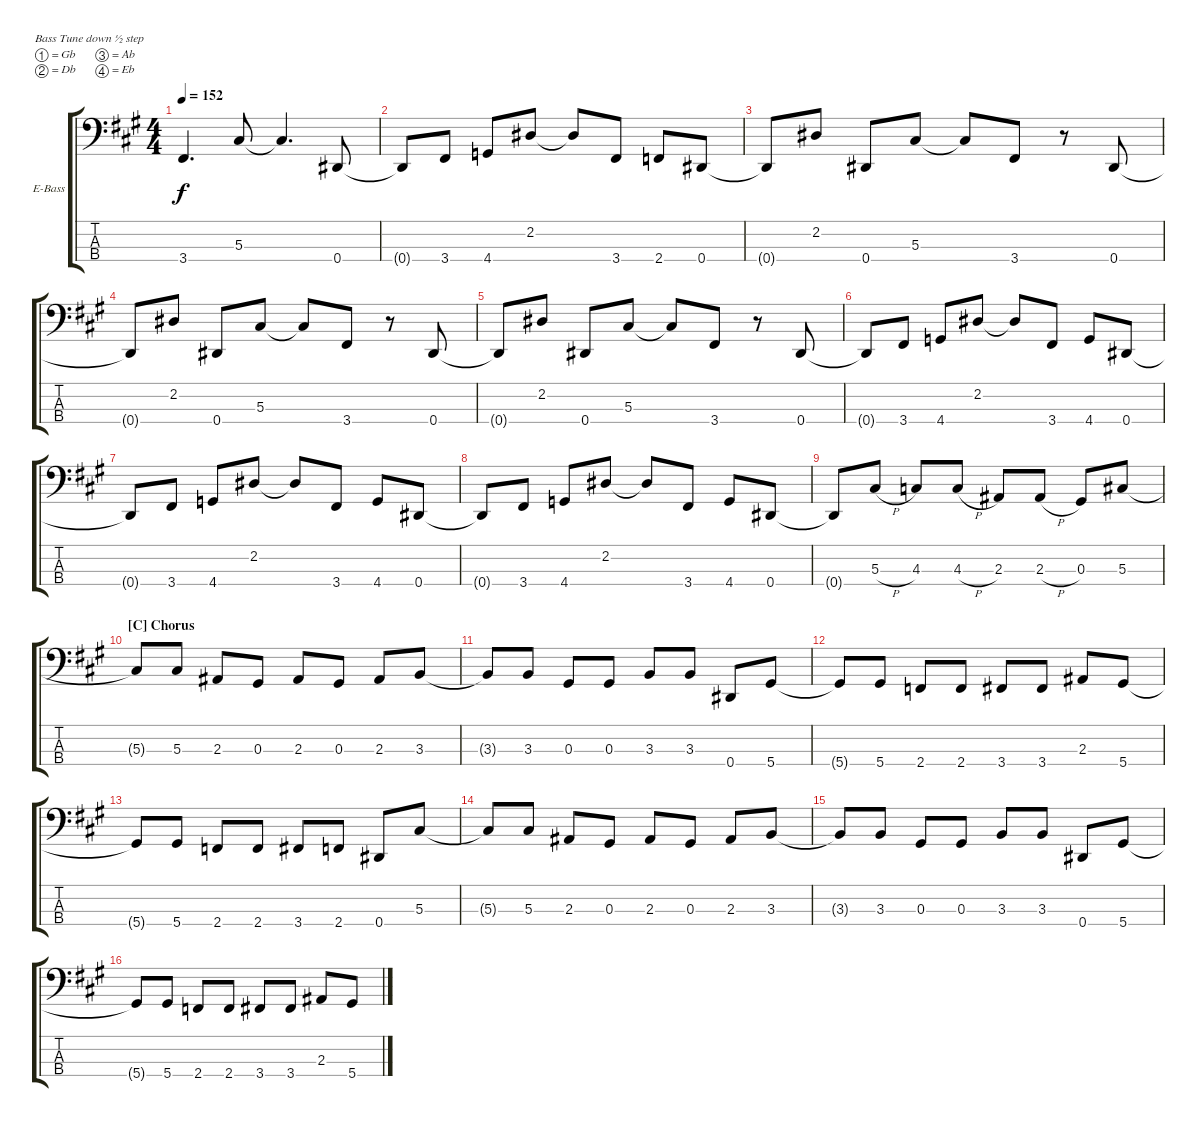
\defaultSystemsLayout 4
\bracketExtendMode groupsimilarinstruments
\firstSystemTrackNameOrientation horizontal
\otherSystemsTrackNameOrientation horizontal
\track ("Bass" "E-Bass") {instrument electricbassfinger}
\staff {score tabs}
\tuning (Gb2 Db2 Ab1 Eb1)
\ts (4 4)
\tempo 152
\clef f4
\scale
1.07062
\ks a
3.4{t}.4{d dy f} 5.3.8 5.3{t}.4{d} 0.4.8 |
\scale
0.929382 0.4{t}.8 3.4.8 4.4.8 2.2.8 2.2{t}.8 3.4.8 2.4.8 0.4.8 |
\scale
1.07062 0.4{t}.8 2.2.8 0.4.8 5.3.8 5.3{t}.8 3.4.8 r.8 0.4.8 |
\scale
0.929382 0.4{t}.8 2.2.8 0.4.8 5.3.8 5.3{t}.8 3.4.8 r.8 0.4.8 |
\scale
1.07062 0.4{t}.8 2.2.8 0.4.8 5.3.8 5.3{t}.8 3.4.8 r.8 0.4.8 |
\scale
0.929382 0.4{t}.8 3.4.8 4.4.8 2.2.8 2.2{t}.8 3.4.8 4.4.8 0.4.8 |
\scale
1.07062 0.4{t}.8 3.4.8 4.4.8 2.2.8 2.2{t}.8 3.4.8 4.4.8 0.4.8 |
\scale
0.929382 0.4{t}.8 3.4.8 4.4.8 2.2.8 2.2{t}.8 3.4.8 4.4.8 0.4.8 |
\scale
1.07062 0.4{t}.8 5.3{h}.8 4.3.8 4.3{h}.8 2.3.8 2.3{h}.8 0.3.8 5.3.8 |
\section ("C" "Chorus")
\scale
0.929382 5.3{t}.8 5.3.8 2.3.8 0.3.8 2.3.8 0.3.8 2.3.8 3.3.8 |
\scale
1.07062 3.3{t}.8 3.3.8 0.3.8 0.3.8 3.3.8 3.3.8 0.4.8 5.4.8 |
\scale
0.929382 5.4{t}.8 5.4.8 2.4.8 2.4.8 3.4.8 3.4.8 2.3.8 5.4.8 |
\scale
1.07062 5.4{t}.8 5.4.8 2.4.8 2.4.8 3.4.8 2.4.8 0.4.8 5.3.8 |
\scale
0.929382 5.3{t}.8 5.3.8 2.3.8 0.3.8 2.3.8 0.3.8 2.3.8 3.3.8 |
\scale
1.07062 3.3{t}.8 3.3.8 0.3.8 0.3.8 3.3.8 3.3.8 0.4.8 5.4.8 |
\scale
0.929382 5.4{t}.8 5.4.8 2.4.8 2.4.8 3.4.8 3.4.8 2.3.8 5.4.8
